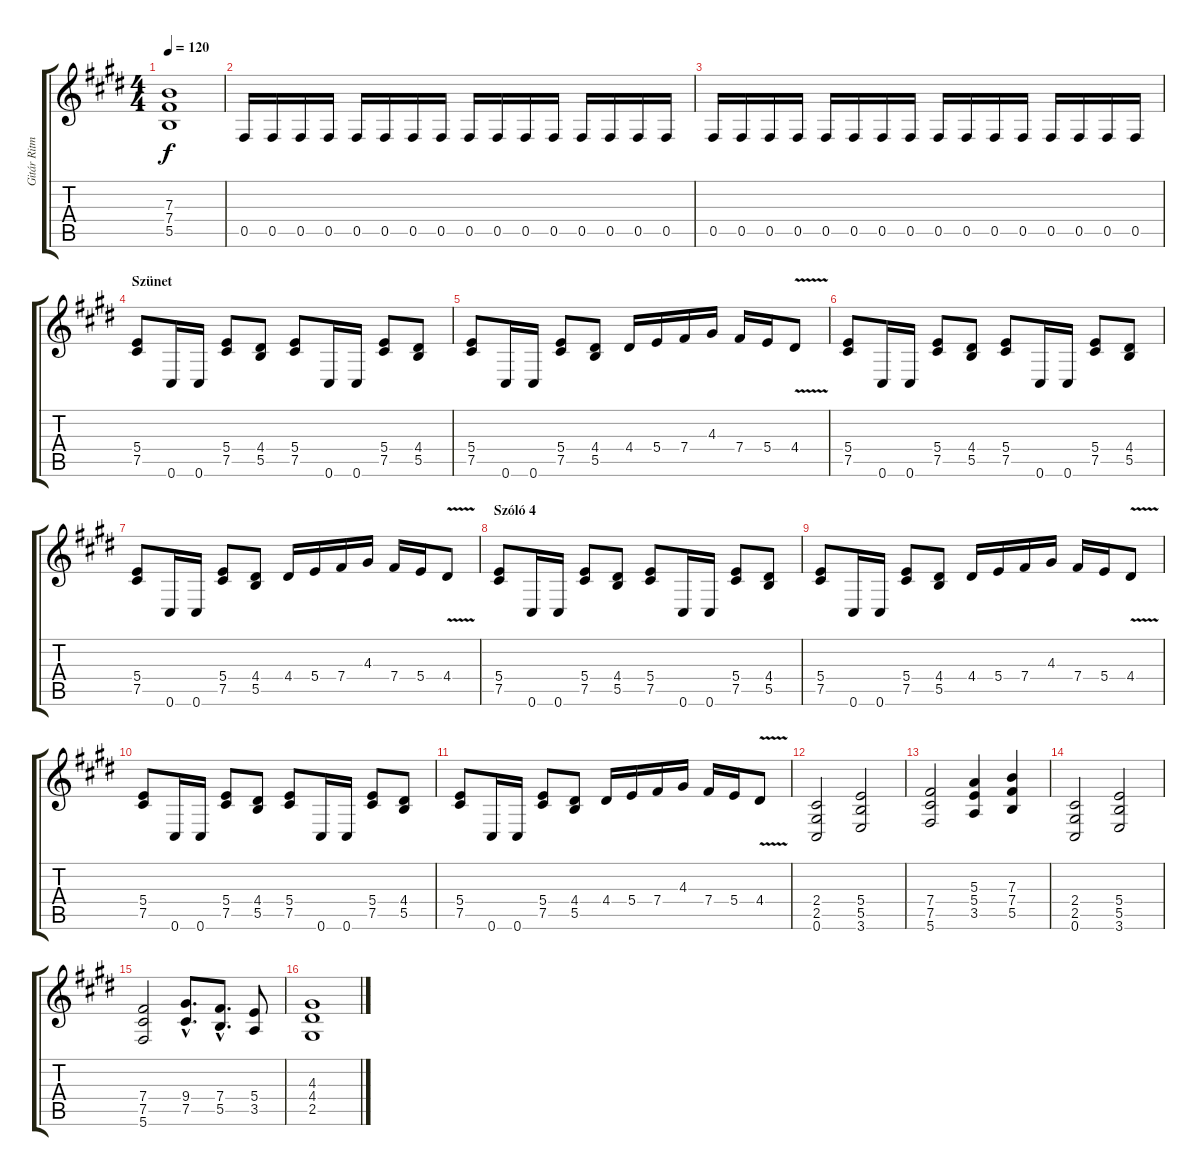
\track ("Gitár Ritm 2" "Gitár Ritm") {instrument distortionguitar}
\staff {score tabs}
\tuning (Db4 Ab3 E3 B2 Gb2 Db2) {hide}
\ts (4 4)
\tempo 120
\clef g2
\ks c#minor
(7.3 7.4 5.5).1{dy f} |
0.5.16 0.5.16 0.5.16 0.5.16 0.5.16 0.5.16 0.5.16 0.5.16 0.5.16 0.5.16 0.5.16 0.5.16 0.5.16 0.5.16 0.5.16 0.5.16 |
0.5.16 0.5.16 0.5.16 0.5.16 0.5.16 0.5.16 0.5.16 0.5.16 0.5.16 0.5.16 0.5.16 0.5.16 0.5.16 0.5.16 0.5.16 0.5.16 |
\section ("" "Szünet")
(5.4 7.5).8 0.6.16 0.6.16 (5.4 7.5).8 (4.4 5.5).8 (5.4 7.5).8 0.6.16 0.6.16 (5.4 7.5).8 (4.4 5.5).8 |
(5.4 7.5).8 0.6.16 0.6.16 (5.4 7.5).8 (4.4 5.5).8 4.4.16 5.4.16 7.4.16 4.3.16 7.4.16 5.4.16 4.4{v}.8 |
(5.4 7.5).8 0.6.16 0.6.16 (5.4 7.5).8 (4.4 5.5).8 (5.4 7.5).8 0.6.16 0.6.16 (5.4 7.5).8 (4.4 5.5).8 |
(5.4 7.5).8 0.6.16 0.6.16 (5.4 7.5).8 (4.4 5.5).8 4.4.16 5.4.16 7.4.16 4.3.16 7.4.16 5.4.16 4.4{v}.8 |
\section ("" "Szóló 4")
(5.4 7.5).8 0.6.16 0.6.16 (5.4 7.5).8 (4.4 5.5).8 (5.4 7.5).8 0.6.16 0.6.16 (5.4 7.5).8 (4.4 5.5).8 |
(5.4 7.5).8 0.6.16 0.6.16 (5.4 7.5).8 (4.4 5.5).8 4.4.16 5.4.16 7.4.16 4.3.16 7.4.16 5.4.16 4.4{v}.8 |
(5.4 7.5).8 0.6.16 0.6.16 (5.4 7.5).8 (4.4 5.5).8 (5.4 7.5).8 0.6.16 0.6.16 (5.4 7.5).8 (4.4 5.5).8 |
(5.4 7.5).8 0.6.16 0.6.16 (5.4 7.5).8 (4.4 5.5).8 4.4.16 5.4.16 7.4.16 4.3.16 7.4.16 5.4.16 4.4{v}.8 |
(2.4 2.5 0.6).2 (5.4 5.5 3.6).2 |
(7.4 7.5 5.6).2 (5.3 5.4 3.5).4 (7.3 7.4 5.5).4 |
(2.4 2.5 0.6).2 (5.4 5.5 3.6).2 |
(7.4 7.5 5.6).2 (9.4{hac} 7.5{hac}).8{d} (7.4{hac} 5.5{hac}).8{d} (5.4 3.5).8 |
(4.3 4.4 2.5).1
